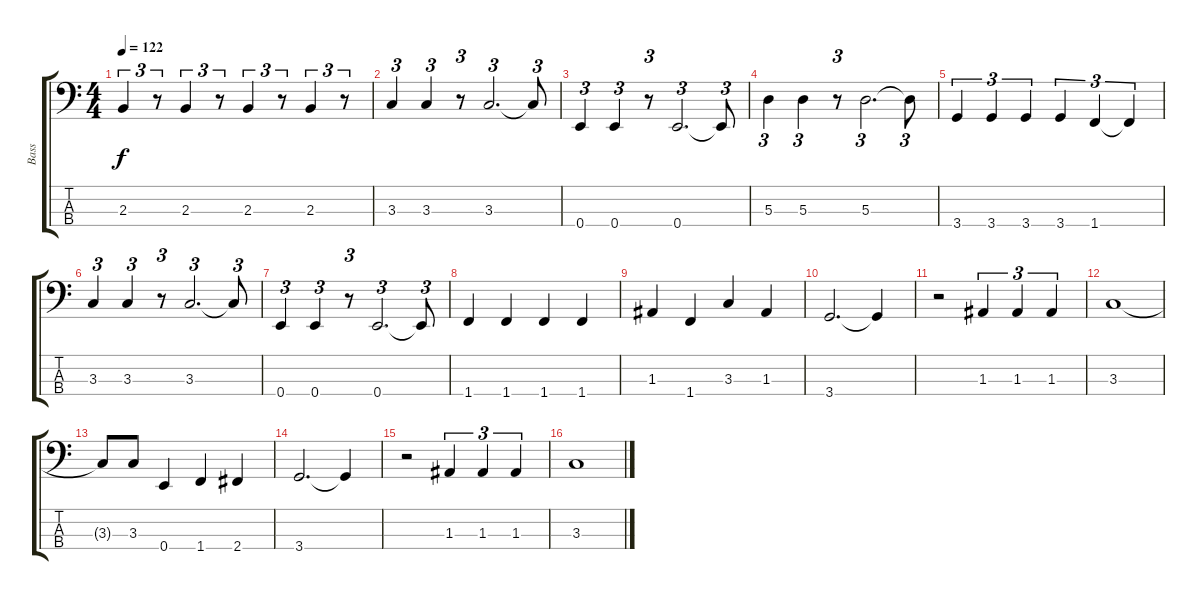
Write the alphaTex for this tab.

\track ("Bass" "Bass") {instrument electricbassfinger}
\staff {score tabs}
\tuning (G2 D2 A1 E1) {hide}
\ts (4 4)
\tempo 122
\clef f4
\ks c
2.3.4{tu (3 2) dy f} r.8{tu (3 2)} 2.3.4{tu (3 2)} r.8{tu (3 2)} 2.3.4{tu (3 2)} r.8{tu (3 2)} 2.3.4{tu (3 2)} r.8{tu (3 2)} |
3.3.4{tu (3 2)} 3.3.4{tu (3 2)} r.8{tu (3 2)} 3.3.2{d tu (3 2)} 3.3{t}.8{tu (3 2)} |
0.4.4{tu (3 2)} 0.4.4{tu (3 2)} r.8{tu (3 2)} 0.4.2{d tu (3 2)} 0.4{t}.8{tu (3 2)} |
5.3.4{tu (3 2)} 5.3.4{tu (3 2)} r.8{tu (3 2)} 5.3.2{d tu (3 2)} 5.3{t}.8{tu (3 2)} |
3.4.4{tu (3 2)} 3.4.4{tu (3 2)} 3.4.4{tu (3 2)} 3.4.4{tu (3 2)} 1.4.4{tu (3 2)} 1.4{t}.4{tu (3 2)} |
3.3.4{tu (3 2)} 3.3.4{tu (3 2)} r.8{tu (3 2)} 3.3.2{d tu (3 2)} 3.3{t}.8{tu (3 2)} |
0.4.4{tu (3 2)} 0.4.4{tu (3 2)} r.8{tu (3 2)} 0.4.2{d tu (3 2)} 0.4{t}.8{tu (3 2)} |
1.4.4 1.4.4 1.4.4 1.4.4 |
1.3.4 1.4.4 3.3.4 1.3.4 |
3.4.2{d} 3.4{t}.4 |
r.2 1.3.4{tu (3 2)} 1.3.4{tu (3 2)} 1.3.4{tu (3 2)} |
3.3.1 |
3.3{t}.8 3.3.8 0.4.4 1.4.4 2.4.4 |
3.4.2{d} 3.4{t}.4 |
r.2 1.3.4{tu (3 2)} 1.3.4{tu (3 2)} 1.3.4{tu (3 2)} |
3.3.1
